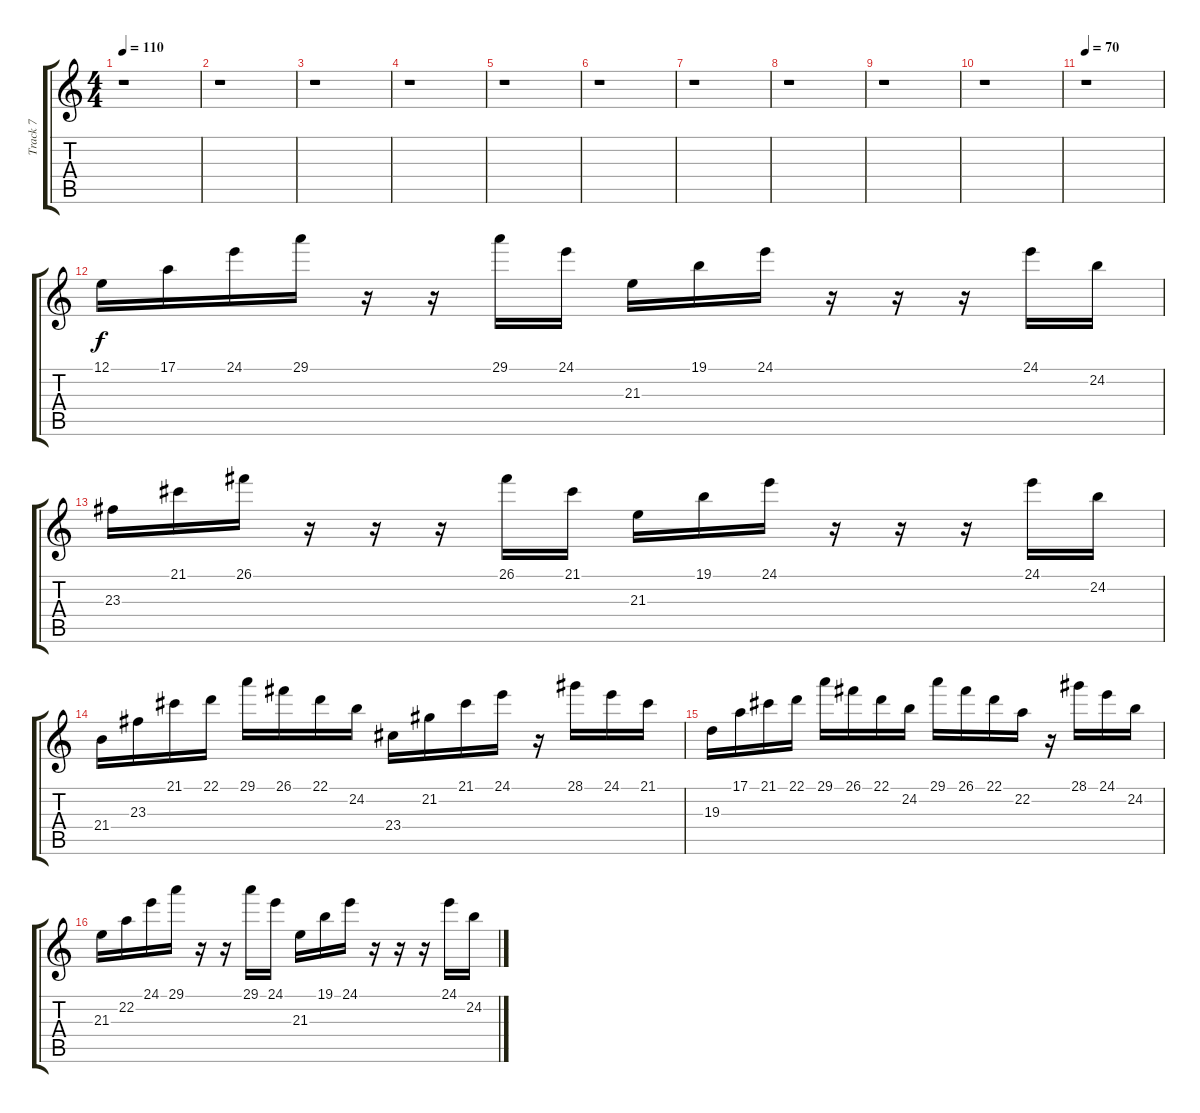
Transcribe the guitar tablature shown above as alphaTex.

\track ("Track 7" "Track 7") {instrument acousticgrandpiano}
\staff {score tabs}
\tuning (E4 B3 G3 D3 A2 E2) {hide}
\ts (4 4)
\tempo 110
\clef g2
\ks c
r.1{dy f} |
r.1 |
r.1 |
r.1 |
r.1 |
r.1 |
r.1 |
r.1 |
r.1 |
r.1 |
\tempo 70
r.1 |
12.1.16 17.1.16 24.1.16 29.1.16 r.16 r.16 29.1.16 24.1.16 21.3.16 19.1.16 24.1.16 r.16 r.16 r.16 24.1.16 24.2.16 |
23.3.16 21.1.16 26.1.16 r.16 r.16 r.16 26.1.16 21.1.16 21.3.16 19.1.16 24.1.16 r.16 r.16 r.16 24.1.16 24.2.16 |
21.4.16 23.3.16 21.1.16 22.1.16 29.1.16 26.1.16 22.1.16 24.2.16 23.4.16 21.2.16 21.1.16 24.1.16 r.16 28.1.16 24.1.16 21.1.16 |
19.3.16 17.1.16 21.1.16 22.1.16 29.1.16 26.1.16 22.1.16 24.2.16 29.1.16 26.1.16 22.1.16 22.2.16 r.16 28.1.16 24.1.16 24.2.16 |
21.3.16 22.2.16 24.1.16 29.1.16 r.16 r.16 29.1.16 24.1.16 21.3.16 19.1.16 24.1.16 r.16 r.16 r.16 24.1.16 24.2.16
